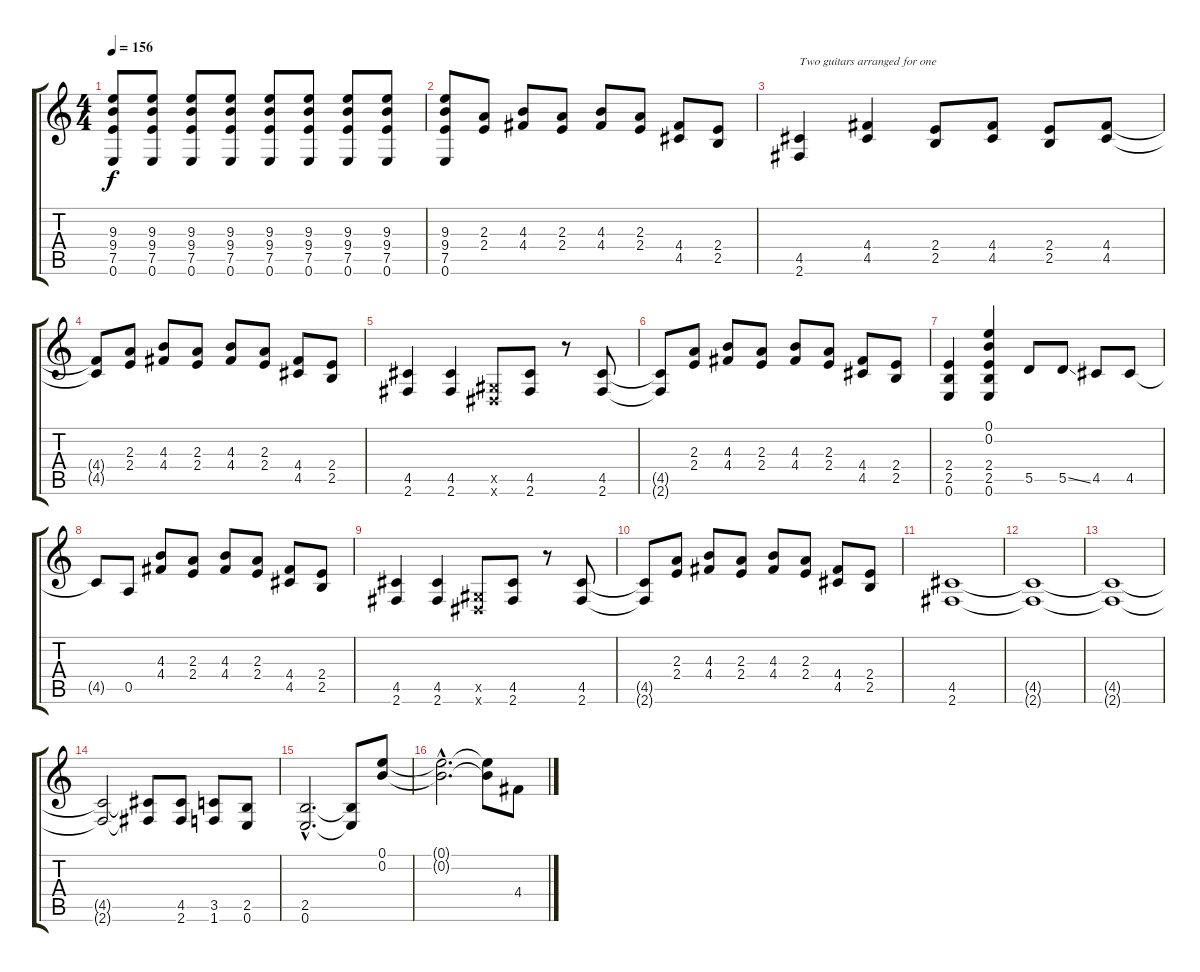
\track "" {instrument overdrivenguitar}
\staff {score tabs}
\tuning (E4 B3 G3 D3 A2 E2) {hide}
\ts (4 4)
\tempo 156
\clef g2
\ks c
(9.3 9.4 7.5 0.6).8{dy f} (9.3 9.4 7.5 0.6).8 (9.3 9.4 7.5 0.6).8 (9.3 9.4 7.5 0.6).8 (9.3 9.4 7.5 0.6).8 (9.3 9.4 7.5 0.6).8 (9.3 9.4 7.5 0.6).8 (9.3 9.4 7.5 0.6).8 |
(9.3 9.4 7.5 0.6).8 (2.3 2.4).8 (4.3 4.4).8 (2.3 2.4).8 (4.3 4.4).8 (2.3 2.4).8 (4.4 4.5).8 (2.4 2.5).8 |
(4.5 2.6).4{txt "Two guitars arranged for one"} (4.4 4.5).4 (2.4 2.5).8 (4.4 4.5).8 (2.4 2.5).8 (4.4 4.5).8 |
(4.4{t} 4.5{t}).8 (2.3 2.4).8 (4.3 4.4).8 (2.3 2.4).8 (4.3 4.4).8 (2.3 2.4).8 (4.4 4.5).8 (2.4 2.5).8 |
(4.5 2.6).4 (4.5 2.6).4 (-1.5{x} -1.6{x}).8 (4.5 2.6).8 r.8 (4.5 2.6).8 |
(4.5{t} 2.6{t}).8 (2.3 2.4).8 (4.3 4.4).8 (2.3 2.4).8 (4.3 4.4).8 (2.3 2.4).8 (4.4 4.5).8 (2.4 2.5).8 |
(2.4 2.5 0.6).4 (0.1 0.2 2.4 2.5 0.6).4 5.5.8 5.5{ss}.8 4.5.8 4.5.8 |
4.5{t}.8 0.5.8 (4.3 4.4).8 (2.3 2.4).8 (4.3 4.4).8 (2.3 2.4).8 (4.4 4.5).8 (2.4 2.5).8 |
(4.5 2.6).4 (4.5 2.6).4 (-1.5{x} -1.6{x}).8 (4.5 2.6).8 r.8 (4.5 2.6).8 |
(4.5{t} 2.6{t}).8 (2.3 2.4).8 (4.3 4.4).8 (2.3 2.4).8 (4.3 4.4).8 (2.3 2.4).8 (4.4 4.5).8 (2.4 2.5).8 |
(4.5 2.6).1 |
(4.5{t} 2.6{t}).1 |
(4.5{t} 2.6{t}).1 |
(4.5{t} 2.6{t}).2 (4.5{t} 2.6{t}).8 (4.5 2.6).8 (3.5 1.6).8 (2.5 0.6).8 |
(2.5{hac} 0.6{hac}).2{d} (2.5{t} 0.6{t}).8 (0.1 0.2).8 |
(0.1{hac t} 0.2{hac t}).2{d} (0.1{t} 0.2{t}).8 4.4.8
